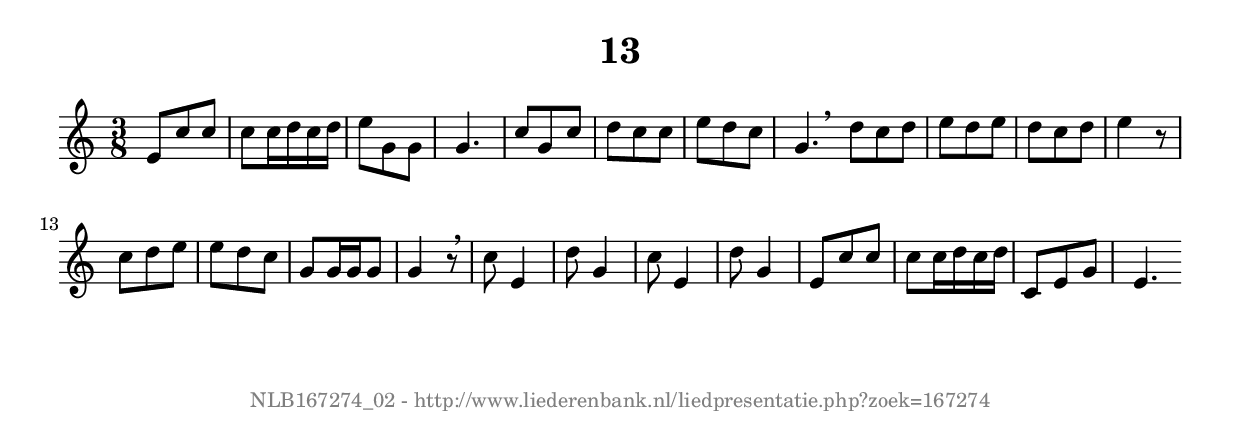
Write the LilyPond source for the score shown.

%
% produced by wce2krn 1.64 (7 June 2014)
%
\version"2.16"
#(append! paper-alist '(("long" . (cons (* 210 mm) (* 2000 mm)))))
#(set-default-paper-size "long")
sb = {\breathe}
mBreak = {\breathe }
bBreak = {\breathe }
x = {\once\override NoteHead #'style = #'cross }
gl=\glissando
itime={\override Staff.TimeSignature #'stencil = ##f }
ficta = {\once\set suggestAccidentals = ##t}
fine = {\once\override Score.RehearsalMark #'self-alignment-X = #1 \mark \markup {\italic{Fine}}}
dc = {\once\override Score.RehearsalMark #'self-alignment-X = #1 \mark \markup {\italic{D.C.}}}
dcf = {\once\override Score.RehearsalMark #'self-alignment-X = #1 \mark \markup {\italic{D.C. al Fine}}}
dcc = {\once\override Score.RehearsalMark #'self-alignment-X = #1 \mark \markup {\italic{D.C. al Coda}}}
ds = {\once\override Score.RehearsalMark #'self-alignment-X = #1 \mark \markup {\italic{D.S.}}}
dsf = {\once\override Score.RehearsalMark #'self-alignment-X = #1 \mark \markup {\italic{D.S. al Fine}}}
dsc = {\once\override Score.RehearsalMark #'self-alignment-X = #1 \mark \markup {\italic{D.S. al Coda}}}
pv = {\set Score.repeatCommands = #'((volta "1"))}
sv = {\set Score.repeatCommands = #'((volta "2"))}
tv = {\set Score.repeatCommands = #'((volta "3"))}
qv = {\set Score.repeatCommands = #'((volta "4"))}
xv = {\set Score.repeatCommands = #'((volta #f))}
\header{ tagline = ""
title = "13"
}
\score {{
\key c \major
\relative g'
{
\set melismaBusyProperties = #'()
\time 3/8
\tempo 4=120
\override Score.MetronomeMark #'transparent = ##t
\override Score.RehearsalMark #'break-visibility = #(vector #t #t #f)
e8 c' c c c16 d c d e8 g, g g4. c8 g c d c c e d c g4. \bar ":|:" \bBreak
d'8 c d e d e d c d e4 r8 c8 d e e d c g g16 g g8 g4 r8 \mBreak \bar "|"
c8 e,4 d'8 g,4 c8 e,4 d'8 g,4 e8 c' c c c16 d c d c,8 e g e4. \bar ":|"
 }}
 \midi { }
 \layout {
            indent = 0.0\cm
}
}
\markup { \vspace #0 } \markup { \with-color #grey \fill-line { \center-column { \smaller "NLB167274_02 - http://www.liederenbank.nl/liedpresentatie.php?zoek=167274" } } }
